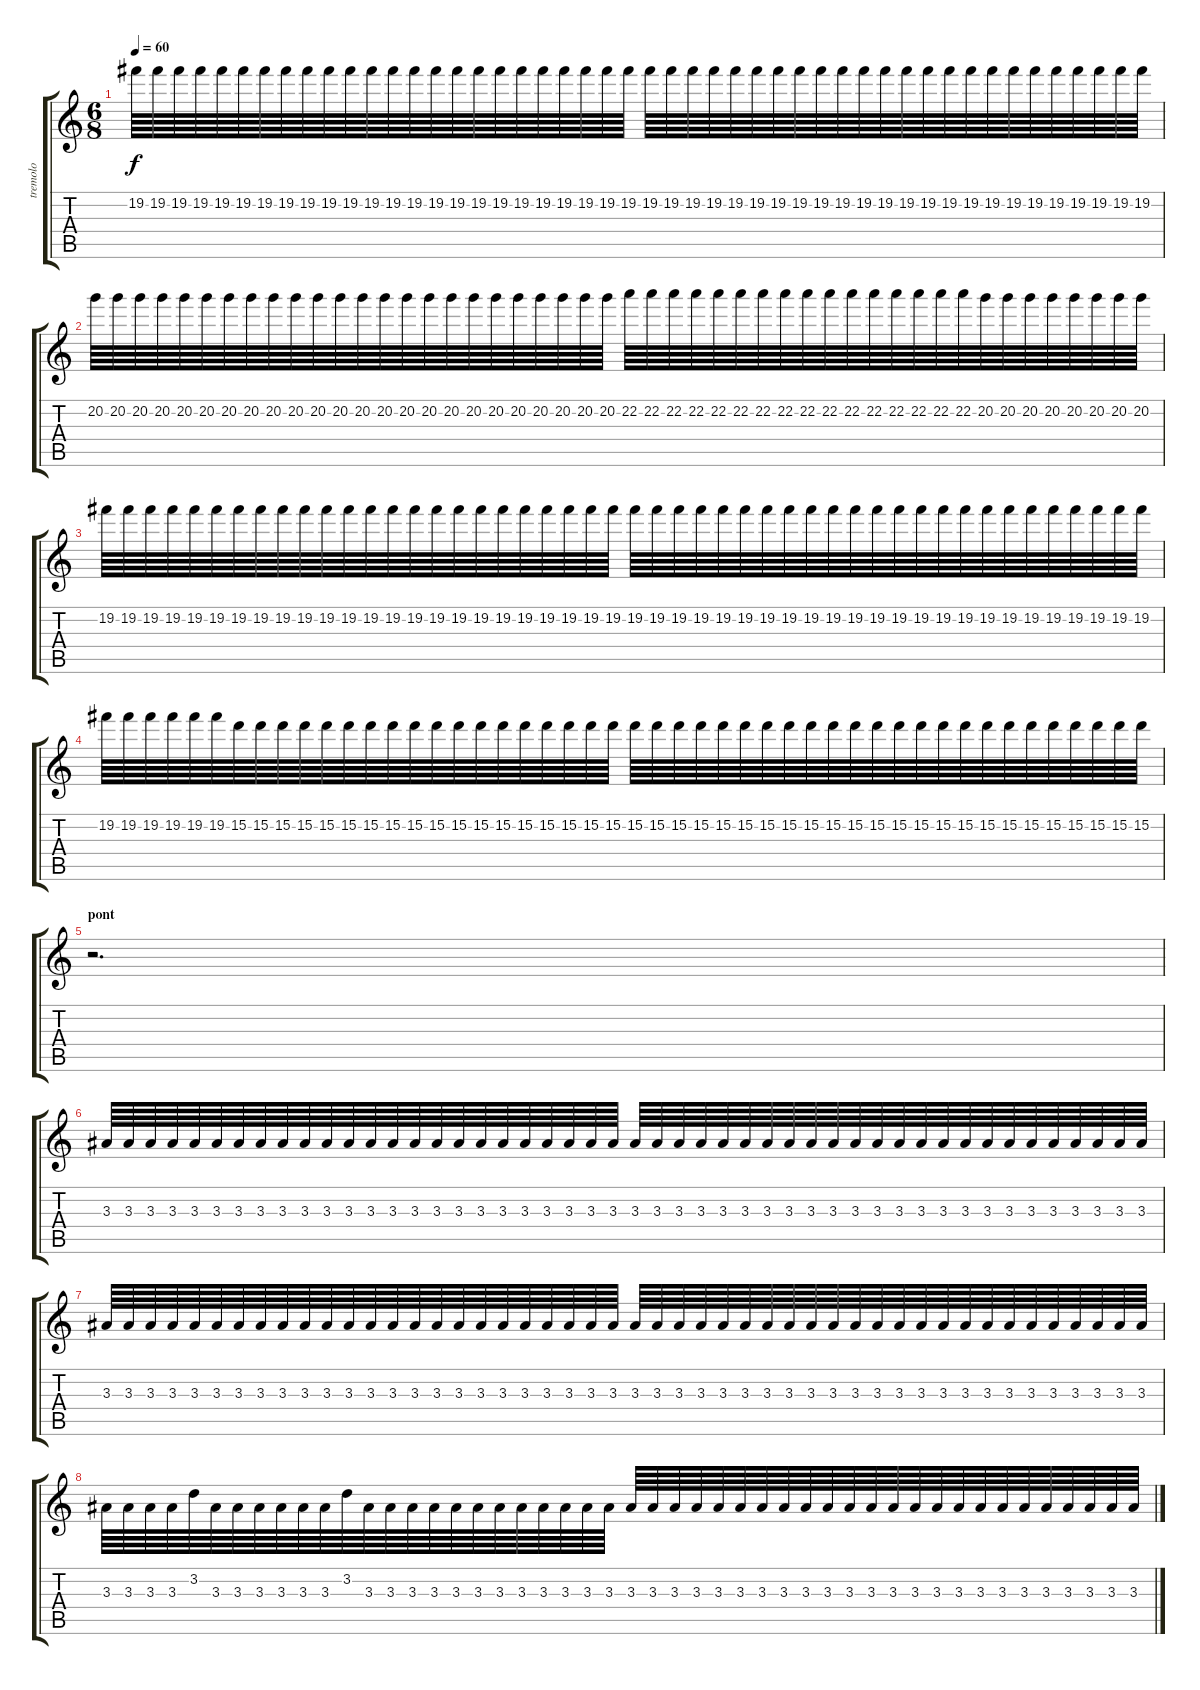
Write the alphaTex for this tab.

\track ("tremolo" "tremolo") {instrument acousticguitarnylon}
\staff {score tabs}
\tuning (E4 B3 G3 D3 A2 E2) {hide}
\ts (6 8)
\tempo 60
\clef g2
\ks c
19.2.64{dy f} 19.2.64 19.2.64 19.2.64 19.2.64 19.2.64 19.2.64 19.2.64 19.2.64 19.2.64 19.2.64 19.2.64 19.2.64 19.2.64 19.2.64 19.2.64 19.2.64 19.2.64 19.2.64 19.2.64 19.2.64 19.2.64 19.2.64 19.2.64 19.2.64 19.2.64 19.2.64 19.2.64 19.2.64 19.2.64 19.2.64 19.2.64 19.2.64 19.2.64 19.2.64 19.2.64 19.2.64 19.2.64 19.2.64 19.2.64 19.2.64 19.2.64 19.2.64 19.2.64 19.2.64 19.2.64 19.2.64 19.2.64 |
20.2.64 20.2.64 20.2.64 20.2.64 20.2.64 20.2.64 20.2.64 20.2.64 20.2.64 20.2.64 20.2.64 20.2.64 20.2.64 20.2.64 20.2.64 20.2.64 20.2.64 20.2.64 20.2.64 20.2.64 20.2.64 20.2.64 20.2.64 20.2.64 22.2.64 22.2.64 22.2.64 22.2.64 22.2.64 22.2.64 22.2.64 22.2.64 22.2.64 22.2.64 22.2.64 22.2.64 22.2.64 22.2.64 22.2.64 22.2.64 20.2.64 20.2.64 20.2.64 20.2.64 20.2.64 20.2.64 20.2.64 20.2.64 |
19.2.64 19.2.64 19.2.64 19.2.64 19.2.64 19.2.64 19.2.64 19.2.64 19.2.64 19.2.64 19.2.64 19.2.64 19.2.64 19.2.64 19.2.64 19.2.64 19.2.64 19.2.64 19.2.64 19.2.64 19.2.64 19.2.64 19.2.64 19.2.64 19.2.64 19.2.64 19.2.64 19.2.64 19.2.64 19.2.64 19.2.64 19.2.64 19.2.64 19.2.64 19.2.64 19.2.64 19.2.64 19.2.64 19.2.64 19.2.64 19.2.64 19.2.64 19.2.64 19.2.64 19.2.64 19.2.64 19.2.64 19.2.64 |
19.2.64 19.2.64 19.2.64 19.2.64 19.2.64 19.2.64 15.2.64 15.2.64 15.2.64 15.2.64 15.2.64 15.2.64 15.2.64 15.2.64 15.2.64 15.2.64 15.2.64 15.2.64 15.2.64 15.2.64 15.2.64 15.2.64 15.2.64 15.2.64 15.2.64 15.2.64 15.2.64 15.2.64 15.2.64 15.2.64 15.2.64 15.2.64 15.2.64 15.2.64 15.2.64 15.2.64 15.2.64 15.2.64 15.2.64 15.2.64 15.2.64 15.2.64 15.2.64 15.2.64 15.2.64 15.2.64 15.2.64 15.2.64 |
\section ("" "pont")
r.2{d volume 2} |
3.3.64{instrument distortionguitar} 3.3.64{volume 12} 3.3.64 3.3.64 3.3.64 3.3.64 3.3.64 3.3.64 3.3.64 3.3.64 3.3.64 3.3.64 3.3.64 3.3.64 3.3.64 3.3.64 3.3.64 3.3.64 3.3.64 3.3.64 3.3.64 3.3.64 3.3.64 3.3.64 3.3.64 3.3.64 3.3.64 3.3.64 3.3.64 3.3.64 3.3.64 3.3.64 3.3.64 3.3.64 3.3.64 3.3.64 3.3.64 3.3.64 3.3.64 3.3.64 3.3.64 3.3.64 3.3.64 3.3.64 3.3.64 3.3.64 3.3.64 3.3.64 |
3.3.64 3.3.64 3.3.64 3.3.64 3.3.64 3.3.64 3.3.64 3.3.64 3.3.64 3.3.64 3.3.64 3.3.64 3.3.64 3.3.64 3.3.64 3.3.64 3.3.64 3.3.64 3.3.64 3.3.64 3.3.64 3.3.64 3.3.64 3.3.64 3.3.64 3.3.64 3.3.64 3.3.64 3.3.64 3.3.64 3.3.64 3.3.64 3.3.64 3.3.64 3.3.64 3.3.64 3.3.64 3.3.64 3.3.64 3.3.64 3.3.64 3.3.64 3.3.64 3.3.64 3.3.64 3.3.64 3.3.64 3.3.64 |
3.3.64 3.3.64 3.3.64 3.3.64 3.2.64 3.3.64 3.3.64 3.3.64 3.3.64 3.3.64 3.3.64 3.2.64 3.3.64 3.3.64 3.3.64 3.3.64 3.3.64 3.3.64 3.3.64 3.3.64 3.3.64 3.3.64 3.3.64 3.3.64 3.3.64 3.3.64 3.3.64 3.3.64 3.3.64 3.3.64 3.3.64 3.3.64 3.3.64 3.3.64 3.3.64 3.3.64 3.3.64 3.3.64 3.3.64 3.3.64 3.3.64 3.3.64 3.3.64 3.3.64 3.3.64 3.3.64 3.3.64 3.3.64
